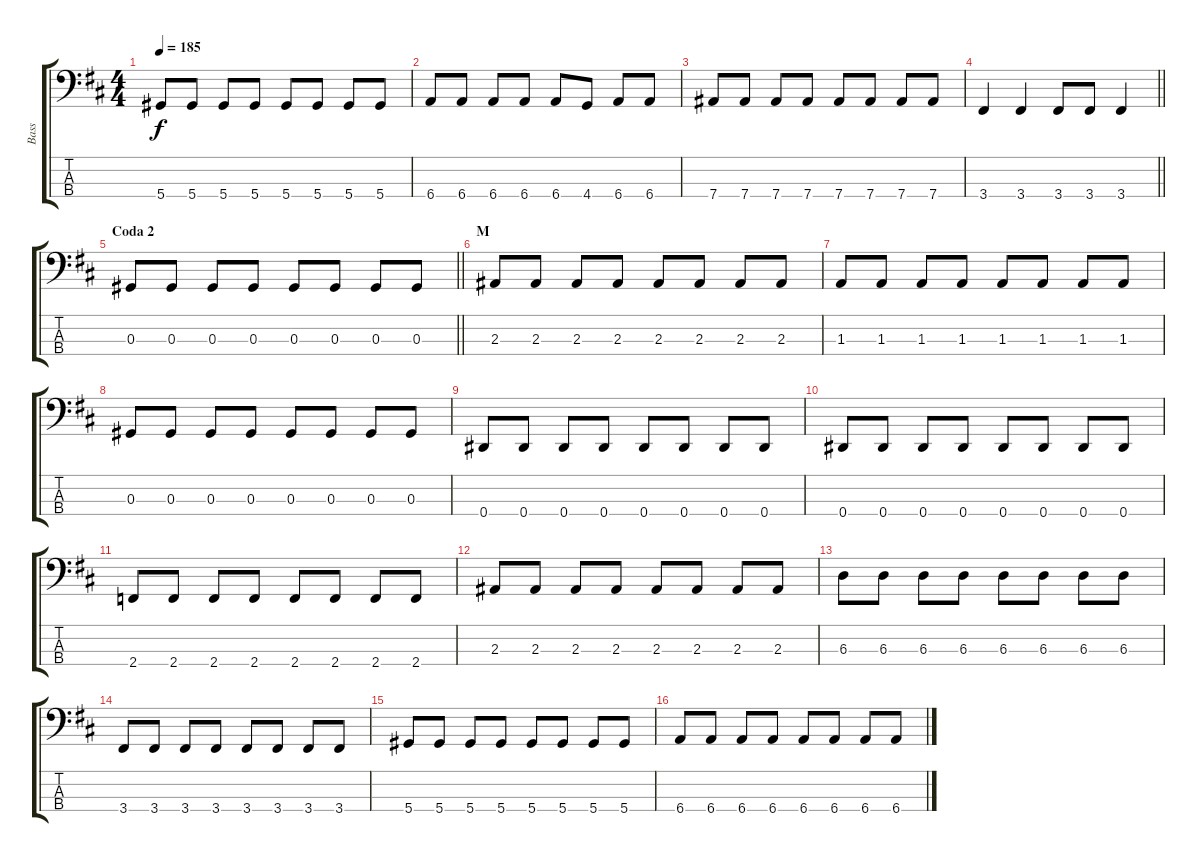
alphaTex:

\track ("Bass" "Bass") {instrument electricbassfinger}
\staff {score tabs}
\tuning (Gb2 Db2 Ab1 Eb1) {hide}
\ts (4 4)
\tempo 185
\clef f4
\ks d
5.4.8{dy f} 5.4.8 5.4.8 5.4.8 5.4.8 5.4.8 5.4.8 5.4.8 |
6.4.8 6.4.8 6.4.8 6.4.8 6.4.8 4.4.8 6.4.8 6.4.8 |
7.4.8 7.4.8 7.4.8 7.4.8 7.4.8 7.4.8 7.4.8 7.4.8 |
\barLineRight lightlight
3.4.4 3.4.4 3.4.8 3.4.8 3.4.4 |
\section ("" "Coda 2")
\barLineRight lightlight
0.3.8 0.3.8 0.3.8 0.3.8 0.3.8 0.3.8 0.3.8 0.3.8 |
\section ("" "M")
2.3.8 2.3.8 2.3.8 2.3.8 2.3.8 2.3.8 2.3.8 2.3.8 |
1.3.8 1.3.8 1.3.8 1.3.8 1.3.8 1.3.8 1.3.8 1.3.8 |
0.3.8 0.3.8 0.3.8 0.3.8 0.3.8 0.3.8 0.3.8 0.3.8 |
0.4.8 0.4.8 0.4.8 0.4.8 0.4.8 0.4.8 0.4.8 0.4.8 |
0.4.8 0.4.8 0.4.8 0.4.8 0.4.8 0.4.8 0.4.8 0.4.8 |
2.4.8 2.4.8 2.4.8 2.4.8 2.4.8 2.4.8 2.4.8 2.4.8 |
2.3.8 2.3.8 2.3.8 2.3.8 2.3.8 2.3.8 2.3.8 2.3.8 |
6.3.8 6.3.8 6.3.8 6.3.8 6.3.8 6.3.8 6.3.8 6.3.8 |
3.4.8 3.4.8 3.4.8 3.4.8 3.4.8 3.4.8 3.4.8 3.4.8 |
5.4.8 5.4.8 5.4.8 5.4.8 5.4.8 5.4.8 5.4.8 5.4.8 |
6.4.8 6.4.8 6.4.8 6.4.8 6.4.8 6.4.8 6.4.8 6.4.8
